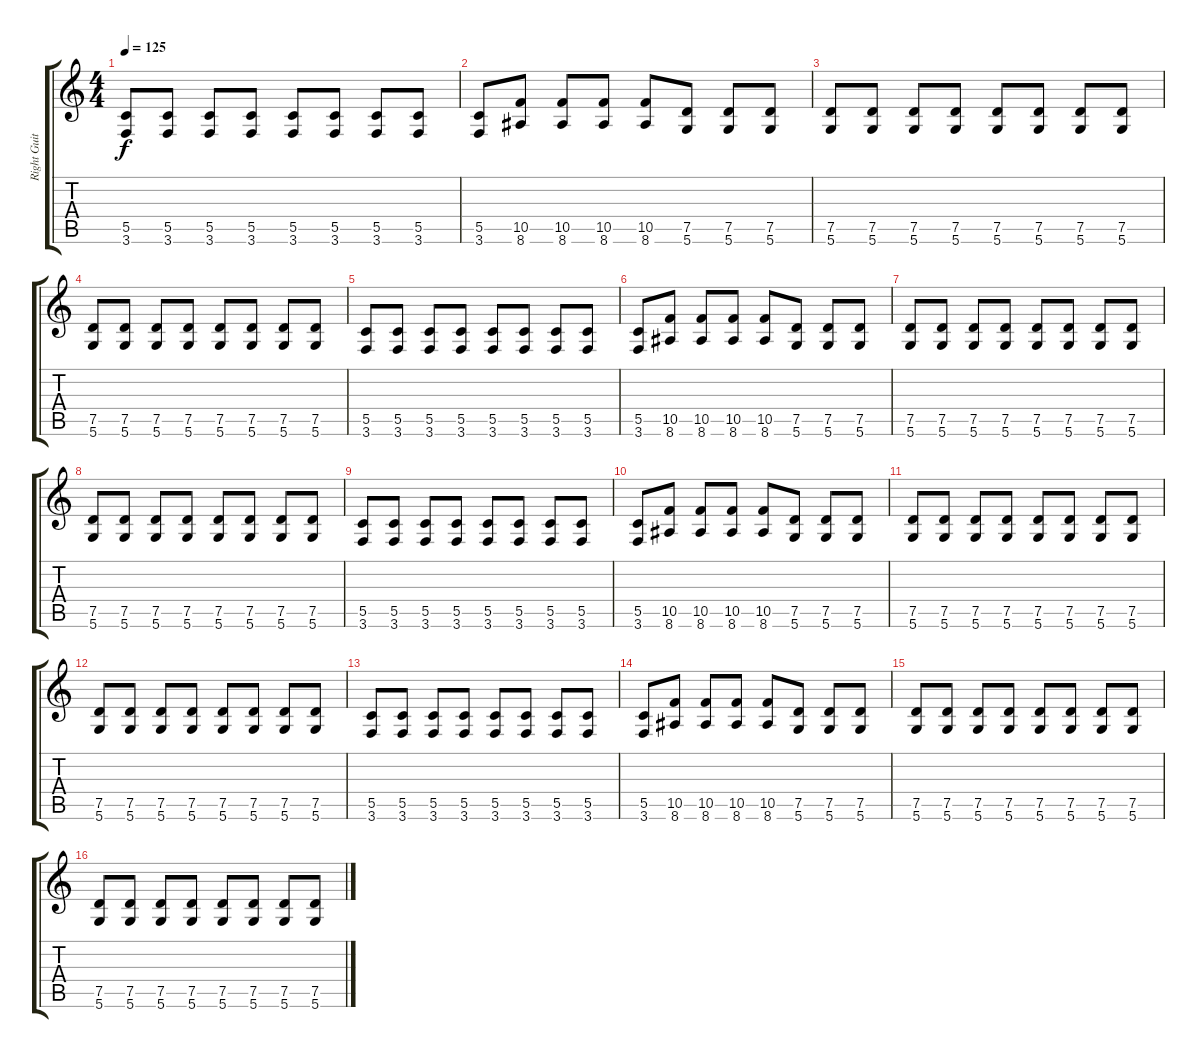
\track ("Right Guitar" "Right Guit") {instrument distortionguitar}
\staff {score tabs}
\tuning (D4 A3 F3 C3 G2 D2) {hide}
\ts (4 4)
\tempo 125
\clef g2
\ks c
(5.5 3.6).8{dy f instrument distortionguitar} (5.5 3.6).8 (5.5 3.6).8 (5.5 3.6).8 (5.5 3.6).8 (5.5 3.6).8 (5.5 3.6).8 (5.5 3.6).8 |
(5.5 3.6).8 (10.5 8.6).8 (10.5 8.6).8 (10.5 8.6).8 (10.5 8.6).8 (7.5 5.6).8 (7.5 5.6).8 (7.5 5.6).8 |
(7.5 5.6).8 (7.5 5.6).8 (7.5 5.6).8 (7.5 5.6).8 (7.5 5.6).8 (7.5 5.6).8 (7.5 5.6).8 (7.5 5.6).8 |
(7.5 5.6).8 (7.5 5.6).8 (7.5 5.6).8 (7.5 5.6).8 (7.5 5.6).8 (7.5 5.6).8 (7.5 5.6).8 (7.5 5.6).8 |
(5.5 3.6).8 (5.5 3.6).8 (5.5 3.6).8 (5.5 3.6).8 (5.5 3.6).8 (5.5 3.6).8 (5.5 3.6).8 (5.5 3.6).8 |
(5.5 3.6).8 (10.5 8.6).8 (10.5 8.6).8 (10.5 8.6).8 (10.5 8.6).8 (7.5 5.6).8 (7.5 5.6).8 (7.5 5.6).8 |
(7.5 5.6).8 (7.5 5.6).8 (7.5 5.6).8 (7.5 5.6).8 (7.5 5.6).8 (7.5 5.6).8 (7.5 5.6).8 (7.5 5.6).8 |
(7.5 5.6).8 (7.5 5.6).8 (7.5 5.6).8 (7.5 5.6).8 (7.5 5.6).8 (7.5 5.6).8 (7.5 5.6).8 (7.5 5.6).8 |
(5.5 3.6).8 (5.5 3.6).8 (5.5 3.6).8 (5.5 3.6).8 (5.5 3.6).8 (5.5 3.6).8 (5.5 3.6).8 (5.5 3.6).8 |
(5.5 3.6).8 (10.5 8.6).8 (10.5 8.6).8 (10.5 8.6).8 (10.5 8.6).8 (7.5 5.6).8 (7.5 5.6).8 (7.5 5.6).8 |
(7.5 5.6).8 (7.5 5.6).8 (7.5 5.6).8 (7.5 5.6).8 (7.5 5.6).8 (7.5 5.6).8 (7.5 5.6).8 (7.5 5.6).8 |
(7.5 5.6).8 (7.5 5.6).8 (7.5 5.6).8 (7.5 5.6).8 (7.5 5.6).8 (7.5 5.6).8 (7.5 5.6).8 (7.5 5.6).8 |
(5.5 3.6).8 (5.5 3.6).8 (5.5 3.6).8 (5.5 3.6).8 (5.5 3.6).8 (5.5 3.6).8 (5.5 3.6).8 (5.5 3.6).8 |
(5.5 3.6).8 (10.5 8.6).8 (10.5 8.6).8 (10.5 8.6).8 (10.5 8.6).8 (7.5 5.6).8 (7.5 5.6).8 (7.5 5.6).8 |
(7.5 5.6).8 (7.5 5.6).8 (7.5 5.6).8 (7.5 5.6).8 (7.5 5.6).8 (7.5 5.6).8 (7.5 5.6).8 (7.5 5.6).8 |
(7.5 5.6).8 (7.5 5.6).8 (7.5 5.6).8 (7.5 5.6).8 (7.5 5.6).8 (7.5 5.6).8 (7.5 5.6).8 (7.5 5.6).8
